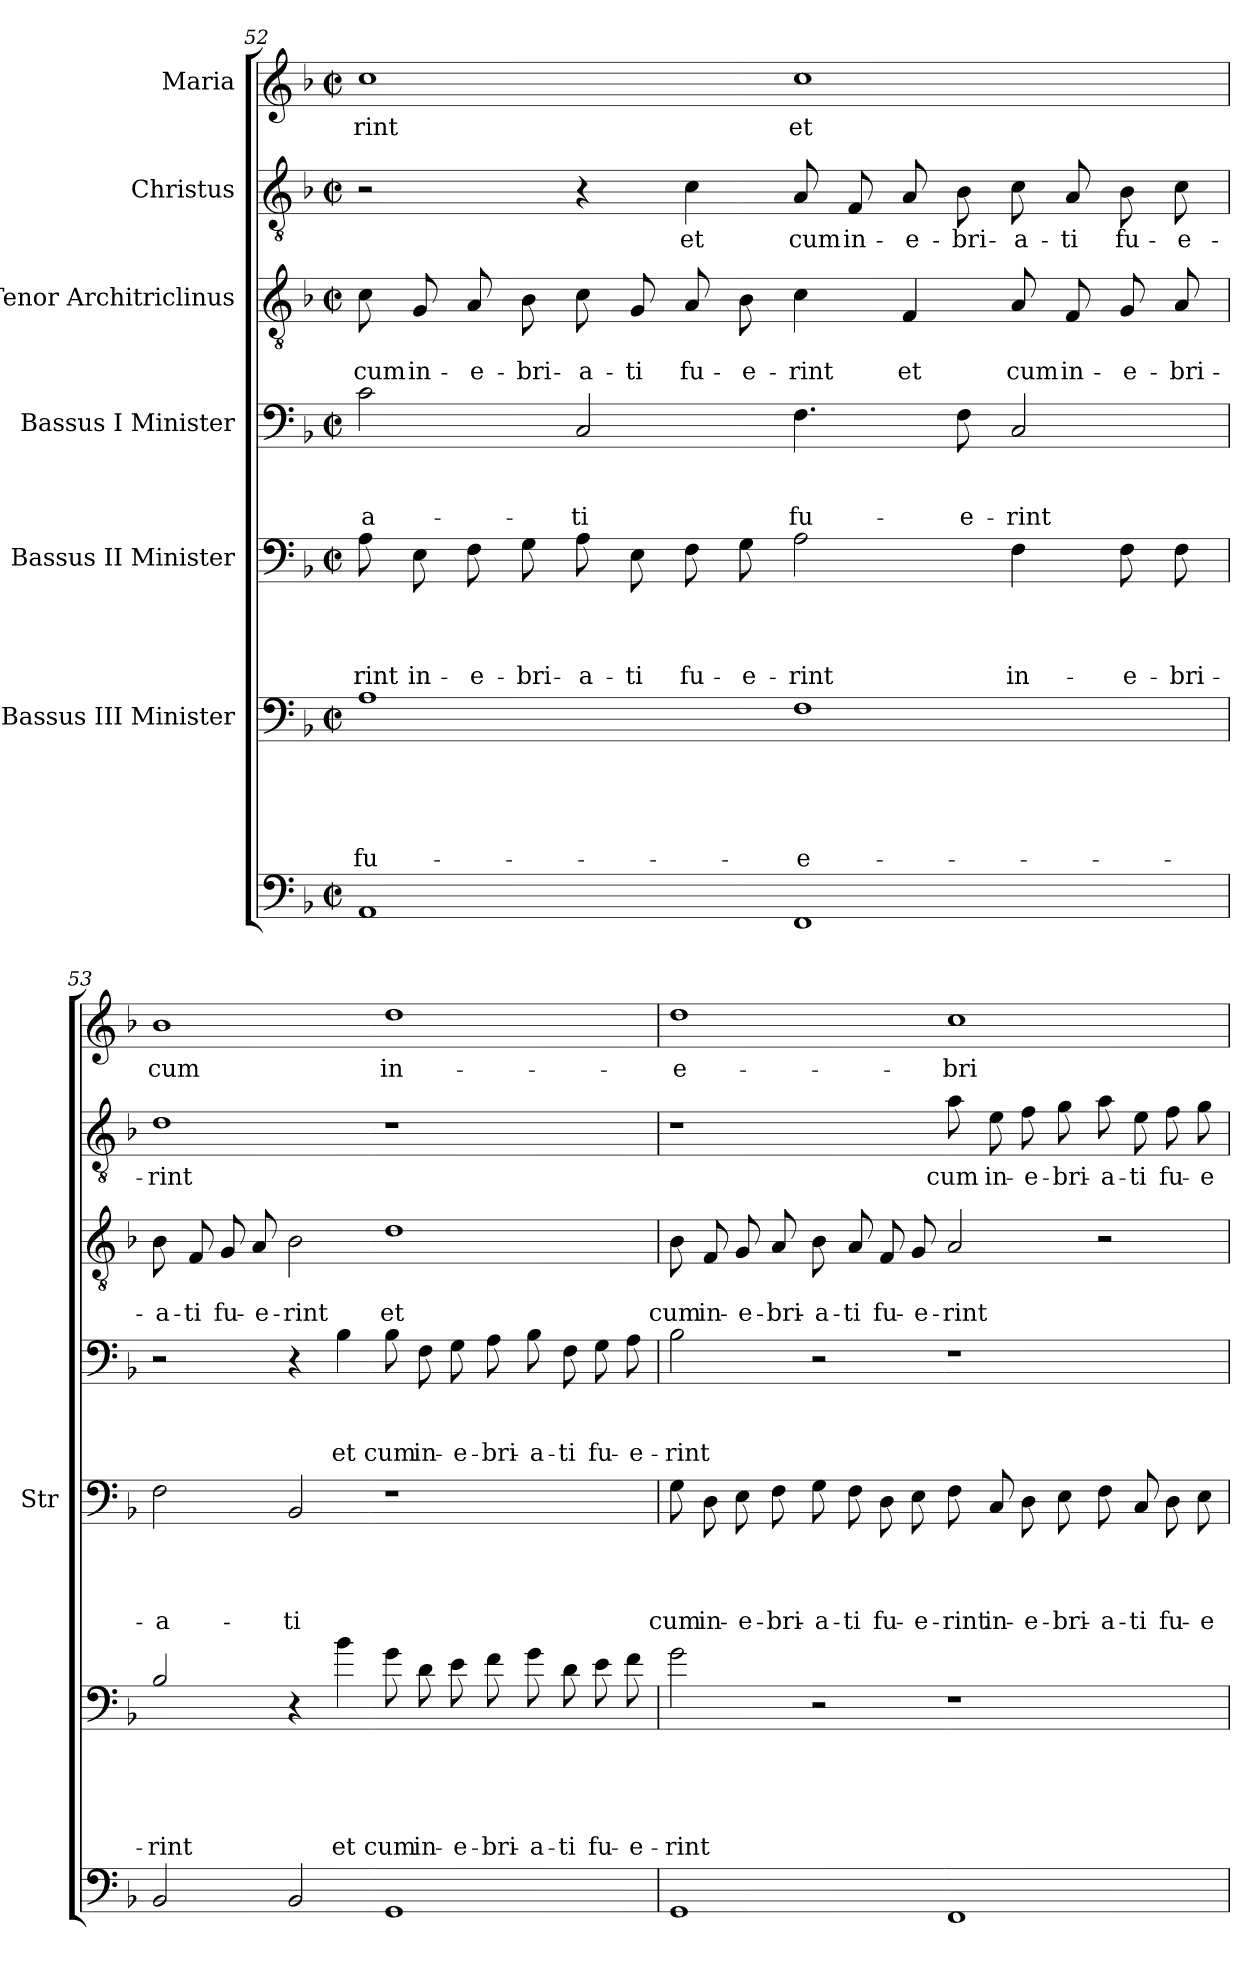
**kern	**kern	**text	**text	**text	**text	**text	**kern	**text	**text	**text	**text	**kern	**text	**text	**text	**kern	**text	**text	**kern	**text	**kern	**text
*part7	*part6	*part6	*part6	*part6	*part6	*part6	*part5	*part5	*part5	*part5	*part5	*part4	*part4	*part4	*part4	*part3	*part3	*part3	*part2	*part2	*part1	*part1
*staff7	*staff6	*staff6	*staff6	*staff6	*staff6	*staff6	*staff5	*staff5	*staff5	*staff5	*staff5	*staff4	*staff4	*staff4	*staff4	*staff3	*staff3	*staff3	*staff2	*staff2	*staff1	*staff1
*	*I"Bassus III  Minister	*	*	*	*	*	*I"Bassus II  Minister	*	*	*	*	*I"Bassus  I Minister	*	*	*	*I"Tenor  Architriclinus	*	*	*I"Christus	*	*I"Maria	*
*	*	*	*	*	*	*	*I'Str	*	*	*	*	*	*	*	*	*	*	*	*	*	*	*
!!LO:LB:g=z
*clefF4	*clefF4	*	*	*	*	*	*clefF4	*	*	*	*	*clefF4	*	*	*	*clefGv2	*	*	*clefGv2	*	*clefG2	*
*	*ITrd8c14	*	*	*	*	*	*	*	*	*	*	*	*	*	*	*	*	*	*	*	*	*
*k[b-]	*k[b-]	*	*	*	*	*	*k[b-]	*	*	*	*	*k[b-]	*	*	*	*k[b-]	*	*	*k[b-]	*	*k[b-]	*
*d:	*d:	*	*	*	*	*	*d:	*	*	*	*	*d:	*	*	*	*d:	*	*	*d:	*	*d:	*
*M2/2	*M2/2	*	*	*	*	*	*M2/2	*	*	*	*	*M2/2	*	*	*	*M2/2	*	*	*M2/2	*	*M2/2	*
*met(c|)	*met(c|)	*	*	*	*	*	*met(c|)	*	*	*	*	*met(c|)	*	*	*	*met(c|)	*	*	*met(c|)	*	*met(c|)	*
=52	=52	=52	=52	=52	=52	=52	=52	=52	=52	=52	=52	=52	=52	=52	=52	=52	=52	=52	=52	=52	=52	=52
!	!	!	!	!	!	!LO:LY:b	!	!	!	!	!LO:LY:b	!	!	!	!LO:LY:b	!	!	!LO:LY:b	!	!	!	!LO:LY:b
1AA	1AA	.	.	.	.	fu-	8A\	.	.	.	-rint	2c\	.	.	-a-	8c\	.	cum	2r	.	1cc	-rint
!	!	!	!	!	!	!	!	!	!	!	!LO:LY:b	!	!	!	!	!	!	!LO:LY:b	!	!	!	!
.	.	.	.	.	.	.	8E\	.	.	.	in-	.	.	.	.	8G/	.	in-	.	.	.	.
!	!	!	!	!	!	!	!	!	!	!	!LO:LY:b	!	!	!	!	!	!	!LO:LY:b	!	!	!	!
.	.	.	.	.	.	.	8F\	.	.	.	-e-	.	.	.	.	8A/	.	-e-	.	.	.	.
!	!	!	!	!	!	!	!	!	!	!	!LO:LY:b	!	!	!	!	!	!	!LO:LY:b	!	!	!	!
.	.	.	.	.	.	.	8G\	.	.	.	-bri-	.	.	.	.	8B-\	.	-bri-	.	.	.	.
!	!	!	!	!	!	!	!	!	!	!	!LO:LY:b	!	!	!	!LO:LY:b	!	!	!LO:LY:b	!	!	!	!
.	.	.	.	.	.	.	8A\	.	.	.	-a-	2C/	.	.	-ti	8c\	.	-a-	4r	.	.	.
!	!	!	!	!	!	!	!	!	!	!	!LO:LY:b	!	!	!	!	!	!	!LO:LY:b	!	!	!	!
.	.	.	.	.	.	.	8E\	.	.	.	-ti	.	.	.	.	8G/	.	-ti	.	.	.	.
!	!	!	!	!	!	!	!	!	!	!	!LO:LY:b	!	!	!	!	!	!	!LO:LY:b	!	!LO:LY:b	!	!
.	.	.	.	.	.	.	8F\	.	.	.	fu-	.	.	.	.	8A/	.	fu-	4c\	et	.	.
!	!	!	!	!	!	!	!	!	!	!	!LO:LY:b	!	!	!	!	!	!	!LO:LY:b	!	!	!	!
.	.	.	.	.	.	.	8G\	.	.	.	-e-	.	.	.	.	8B-\	.	-e-	.	.	.	.
!	!	!	!	!	!	!LO:LY:b	!	!	!	!	!LO:LY:b	!	!	!	!LO:LY:b	!	!	!LO:LY:b	!	!LO:LY:b	!	!LO:LY:b
1FF	1FF	.	.	.	.	-e-	2A\	.	.	.	-rint	4.F\	.	.	fu-	4c\	.	-rint	8A/	cum	1cc	et
!	!	!	!	!	!	!	!	!	!	!	!	!	!	!	!	!	!	!	!	!LO:LY:b	!	!
.	.	.	.	.	.	.	.	.	.	.	.	.	.	.	.	.	.	.	8F/	in-	.	.
!	!	!	!	!	!	!	!	!	!	!	!	!	!	!	!	!	!	!LO:LY:b	!	!LO:LY:b	!	!
.	.	.	.	.	.	.	.	.	.	.	.	.	.	.	.	4F/	.	et	8A/	-e-	.	.
!	!	!	!	!	!	!	!	!	!	!	!	!	!	!	!LO:LY:b	!	!	!	!	!LO:LY:b	!	!
.	.	.	.	.	.	.	.	.	.	.	.	8F\	.	.	-e-	.	.	.	8B-\	-bri-	.	.
!	!	!	!	!	!	!	!	!	!	!	!LO:LY:b	!	!	!	!LO:LY:b	!	!	!LO:LY:b	!	!LO:LY:b	!	!
.	.	.	.	.	.	.	4F\	.	.	.	in-	2C/	.	.	-rint	8A/	.	cum	8c\	-a-	.	.
!	!	!	!	!	!	!	!	!	!	!	!	!	!	!	!	!	!	!LO:LY:b	!	!LO:LY:b	!	!
.	.	.	.	.	.	.	.	.	.	.	.	.	.	.	.	8F/	.	in-	8A/	-ti	.	.
!	!	!	!	!	!	!	!	!	!	!	!LO:LY:b	!	!	!	!	!	!	!LO:LY:b	!	!LO:LY:b	!	!
.	.	.	.	.	.	.	8F\	.	.	.	-e-	.	.	.	.	8G/	.	-e-	8B-\	fu-	.	.
!	!	!	!	!	!	!	!	!	!	!	!LO:LY:b	!	!	!	!	!	!	!LO:LY:b	!	!LO:LY:b	!	!
.	.	.	.	.	.	.	8F\	.	.	.	-bri-	.	.	.	.	8A/	.	-bri-	8c\	-e-	.	.
=53	=53	=53	=53	=53	=53	=53	=53	=53	=53	=53	=53	=53	=53	=53	=53	=53	=53	=53	=53	=53	=53	=53
!	!	!	!	!	!	!LO:LY:b	!	!	!	!	!LO:LY:b	!	!	!	!	!	!	!LO:LY:b	!	!LO:LY:b	!	!LO:LY:b
2BB-/	2BB-/	.	.	.	.	-rint	2F\	.	.	.	-a-	2r	.	.	.	8B-\	.	-a-	1d	-rint	1b-	cum
!	!	!	!	!	!	!	!	!	!	!	!	!	!	!	!	!	!	!LO:LY:b	!	!	!	!
.	.	.	.	.	.	.	.	.	.	.	.	.	.	.	.	8F/	.	-ti	.	.	.	.
!	!	!	!	!	!	!	!	!	!	!	!	!	!	!	!	!	!	!LO:LY:b	!	!	!	!
.	.	.	.	.	.	.	.	.	.	.	.	.	.	.	.	8G/	.	fu-	.	.	.	.
!	!	!	!	!	!	!	!	!	!	!	!	!	!	!	!	!	!	!LO:LY:b	!	!	!	!
.	.	.	.	.	.	.	.	.	.	.	.	.	.	.	.	8A/	.	-e-	.	.	.	.
!	!	!	!	!	!	!	!	!	!	!	!LO:LY:b	!	!	!	!	!	!	!LO:LY:b	!	!	!	!
2BB-/	4r	.	.	.	.	.	2BB-/	.	.	.	-ti	4r	.	.	.	2B-\	.	-rint	.	.	.	.
!	!	!	!	!	!	!LO:LY:b	!	!	!	!	!	!	!	!	!LO:LY:b	!	!	!	!	!	!	!
.	4B-\	.	.	.	.	et	.	.	.	.	.	4B-\	.	.	et	.	.	.	.	.	.	.
!	!	!	!	!	!	!LO:LY:b	!	!	!	!	!	!	!	!	!LO:LY:b	!	!	!LO:LY:b	!	!	!	!LO:LY:b
1GG	8G\	.	.	.	.	cum	1r	.	.	.	.	8B-\	.	.	cum	1d	.	et	1r	.	1dd	in-
!	!	!	!	!	!	!LO:LY:b	!	!	!	!	!	!	!	!	!LO:LY:b	!	!	!	!	!	!	!
.	8D\	.	.	.	.	in-	.	.	.	.	.	8F\	.	.	in-	.	.	.	.	.	.	.
!	!	!	!	!	!	!LO:LY:b	!	!	!	!	!	!	!	!	!LO:LY:b	!	!	!	!	!	!	!
.	8E\	.	.	.	.	-e-	.	.	.	.	.	8G\	.	.	-e-	.	.	.	.	.	.	.
!	!	!	!	!	!	!LO:LY:b	!	!	!	!	!	!	!	!	!LO:LY:b	!	!	!	!	!	!	!
.	8F\	.	.	.	.	-bri-	.	.	.	.	.	8A\	.	.	-bri-	.	.	.	.	.	.	.
!	!	!	!	!	!	!LO:LY:b	!	!	!	!	!	!	!	!	!LO:LY:b	!	!	!	!	!	!	!
.	8G\	.	.	.	.	-a-	.	.	.	.	.	8B-\	.	.	-a-	.	.	.	.	.	.	.
!	!	!	!	!	!	!LO:LY:b	!	!	!	!	!	!	!	!	!LO:LY:b	!	!	!	!	!	!	!
.	8D\	.	.	.	.	-ti	.	.	.	.	.	8F\	.	.	-ti	.	.	.	.	.	.	.
!	!	!	!	!	!	!LO:LY:b	!	!	!	!	!	!	!	!	!LO:LY:b	!	!	!	!	!	!	!
.	8E\	.	.	.	.	fu-	.	.	.	.	.	8G\	.	.	fu-	.	.	.	.	.	.	.
!	!	!	!	!	!	!LO:LY:b	!	!	!	!	!	!	!	!	!LO:LY:b	!	!	!	!	!	!	!
.	8F\	.	.	.	.	-e-	.	.	.	.	.	8A\	.	.	-e-	.	.	.	.	.	.	.
!!LO:PB:g=z
=54	=54	=54	=54	=54	=54	=54	=54	=54	=54	=54	=54	=54	=54	=54	=54	=54	=54	=54	=54	=54	=54	=54
!	!	!	!	!	!	!LO:LY:b	!	!	!	!	!LO:LY:b	!	!	!	!LO:LY:b	!	!	!LO:LY:b	!	!	!	!LO:LY:b
1GG	2G\	.	.	.	.	-rint	8G\	.	.	.	cum	2B-\	.	.	-rint	8B-\	.	cum	1r	.	1dd	-e-
!	!	!	!	!	!	!	!	!	!	!	!LO:LY:b	!	!	!	!	!	!	!LO:LY:b	!	!	!	!
.	.	.	.	.	.	.	8D\	.	.	.	in-	.	.	.	.	8F/	.	in-	.	.	.	.
!	!	!	!	!	!	!	!	!	!	!	!LO:LY:b	!	!	!	!	!	!	!LO:LY:b	!	!	!	!
.	.	.	.	.	.	.	8E\	.	.	.	-e-	.	.	.	.	8G/	.	-e-	.	.	.	.
!	!	!	!	!	!	!	!	!	!	!	!LO:LY:b	!	!	!	!	!	!	!LO:LY:b	!	!	!	!
.	.	.	.	.	.	.	8F\	.	.	.	-bri-	.	.	.	.	8A/	.	-bri-	.	.	.	.
!	!	!	!	!	!	!	!	!	!	!	!LO:LY:b	!	!	!	!	!	!	!LO:LY:b	!	!	!	!
.	2r	.	.	.	.	.	8G\	.	.	.	-a-	2r	.	.	.	8B-\	.	-a-	.	.	.	.
!	!	!	!	!	!	!	!	!	!	!	!LO:LY:b	!	!	!	!	!	!	!LO:LY:b	!	!	!	!
.	.	.	.	.	.	.	8F\	.	.	.	-ti	.	.	.	.	8A/	.	-ti	.	.	.	.
!	!	!	!	!	!	!	!	!	!	!	!LO:LY:b	!	!	!	!	!	!	!LO:LY:b	!	!	!	!
.	.	.	.	.	.	.	8D\	.	.	.	fu-	.	.	.	.	8F/	.	fu-	.	.	.	.
!	!	!	!	!	!	!	!	!	!	!	!LO:LY:b	!	!	!	!	!	!	!LO:LY:b	!	!	!	!
.	.	.	.	.	.	.	8E\	.	.	.	-e-	.	.	.	.	8G/	.	-e-	.	.	.	.
!	!	!	!	!	!	!	!	!	!	!	!LO:LY:b	!	!	!	!	!	!	!LO:LY:b	!	!LO:LY:b	!	!LO:LY:b
1FF	1r	.	.	.	.	.	8F\	.	.	.	-rint	1r	.	.	.	2A/	.	-rint	8a\	cum	1cc	-bri-
!	!	!	!	!	!	!	!	!	!	!	!LO:LY:b	!	!	!	!	!	!	!	!	!LO:LY:b	!	!
.	.	.	.	.	.	.	8C/	.	.	.	in-	.	.	.	.	.	.	.	8e\	in-	.	.
!	!	!	!	!	!	!	!	!	!	!	!LO:LY:b	!	!	!	!	!	!	!	!	!LO:LY:b	!	!
.	.	.	.	.	.	.	8D\	.	.	.	-e-	.	.	.	.	.	.	.	8f\	-e-	.	.
!	!	!	!	!	!	!	!	!	!	!	!LO:LY:b	!	!	!	!	!	!	!	!	!LO:LY:b	!	!
.	.	.	.	.	.	.	8E\	.	.	.	-bri-	.	.	.	.	.	.	.	8g\	-bri-	.	.
!	!	!	!	!	!	!	!	!	!	!	!LO:LY:b	!	!	!	!	!	!	!	!	!LO:LY:b	!	!
.	.	.	.	.	.	.	8F\	.	.	.	-a-	.	.	.	.	2r	.	.	8a\	-a-	.	.
!	!	!	!	!	!	!	!	!	!	!	!LO:LY:b	!	!	!	!	!	!	!	!	!LO:LY:b	!	!
.	.	.	.	.	.	.	8C/	.	.	.	-ti	.	.	.	.	.	.	.	8e\	-ti	.	.
!	!	!	!	!	!	!	!	!	!	!	!LO:LY:b	!	!	!	!	!	!	!	!	!LO:LY:b	!	!
.	.	.	.	.	.	.	8D\	.	.	.	fu-	.	.	.	.	.	.	.	8f\	fu-	.	.
!	!	!	!	!	!	!	!	!	!	!	!LO:LY:b	!	!	!	!	!	!	!	!	!LO:LY:b	!	!
.	.	.	.	.	.	.	8E\	.	.	.	-e-	.	.	.	.	.	.	.	8g\	-e-	.	.
=	=	=	=	=	=	=	=	=	=	=	=	=	=	=	=	=	=	=	=	=	=	=
*-	*-	*-	*-	*-	*-	*-	*-	*-	*-	*-	*-	*-	*-	*-	*-	*-	*-	*-	*-	*-	*-	*-
